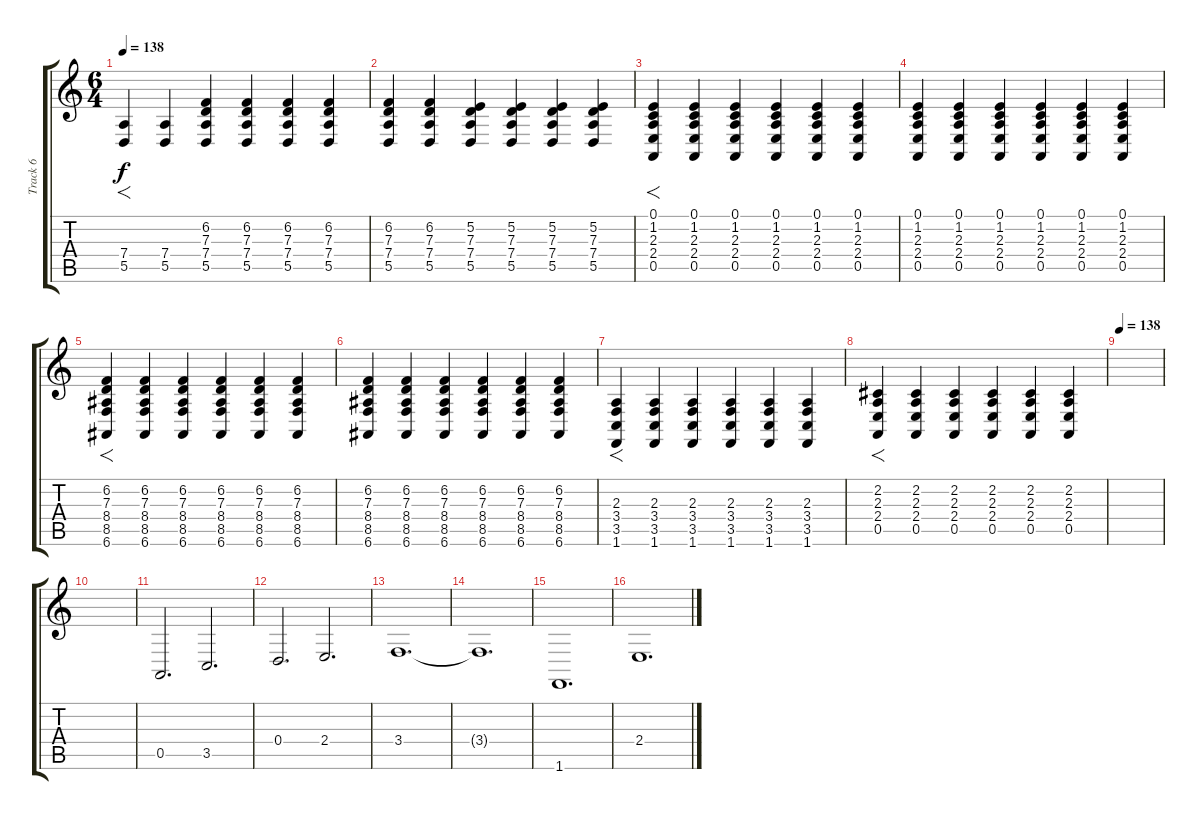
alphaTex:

\track ("Track 6" "Track 6") {instrument stringensemble2}
\staff {score tabs}
\tuning (E4 B3 G3 D3 A2 E2) {hide}
\ts (6 4)
\tempo 138
\clef g2
\ks c
(7.4 5.5).4{f dy f} (7.4 5.5).4 (6.2 7.3 7.4 5.5).4 (6.2 7.3 7.4 5.5).4 (6.2 7.3 7.4 5.5).4 (6.2 7.3 7.4 5.5).4 |
(6.2 7.3 7.4 5.5).4 (6.2 7.3 7.4 5.5).4 (5.2 7.3 7.4 5.5).4 (5.2 7.3 7.4 5.5).4 (5.2 7.3 7.4 5.5).4 (5.2 7.3 7.4 5.5).4 |
(0.1 1.2 2.3 2.4 0.5).4{f} (0.1 1.2 2.3 2.4 0.5).4 (0.1 1.2 2.3 2.4 0.5).4 (0.1 1.2 2.3 2.4 0.5).4 (0.1 1.2 2.3 2.4 0.5).4 (0.1 1.2 2.3 2.4 0.5).4 |
(0.1 1.2 2.3 2.4 0.5).4 (0.1 1.2 2.3 2.4 0.5).4 (0.1 1.2 2.3 2.4 0.5).4 (0.1 1.2 2.3 2.4 0.5).4 (0.1 1.2 2.3 2.4 0.5).4 (0.1 1.2 2.3 2.4 0.5).4 |
(6.2 7.3 8.4 8.5 6.6).4{f} (6.2 7.3 8.4 8.5 6.6).4 (6.2 7.3 8.4 8.5 6.6).4 (6.2 7.3 8.4 8.5 6.6).4 (6.2 7.3 8.4 8.5 6.6).4 (6.2 7.3 8.4 8.5 6.6).4 |
(6.2 7.3 8.4 8.5 6.6).4 (6.2 7.3 8.4 8.5 6.6).4 (6.2 7.3 8.4 8.5 6.6).4 (6.2 7.3 8.4 8.5 6.6).4 (6.2 7.3 8.4 8.5 6.6).4 (6.2 7.3 8.4 8.5 6.6).4 |
(2.3 3.4 3.5 1.6).4{f} (2.3 3.4 3.5 1.6).4 (2.3 3.4 3.5 1.6).4 (2.3 3.4 3.5 1.6).4 (2.3 3.4 3.5 1.6).4 (2.3 3.4 3.5 1.6).4 |
(2.2 2.3 2.4 0.5).4{f} (2.2 2.3 2.4 0.5).4 (2.2 2.3 2.4 0.5).4 (2.2 2.3 2.4 0.5).4 (2.2 2.3 2.4 0.5).4 (2.2 2.3 2.4 0.5).4 |
\tempo 138
|
|
0.5.2{d volume 13 instrument stringensemble1} 3.5.2{d} |
0.4.2{d} 2.4.2{d} |
3.4.1{d} |
3.4{t}.1{d} |
1.6.1{d} |
2.4.1{d}
